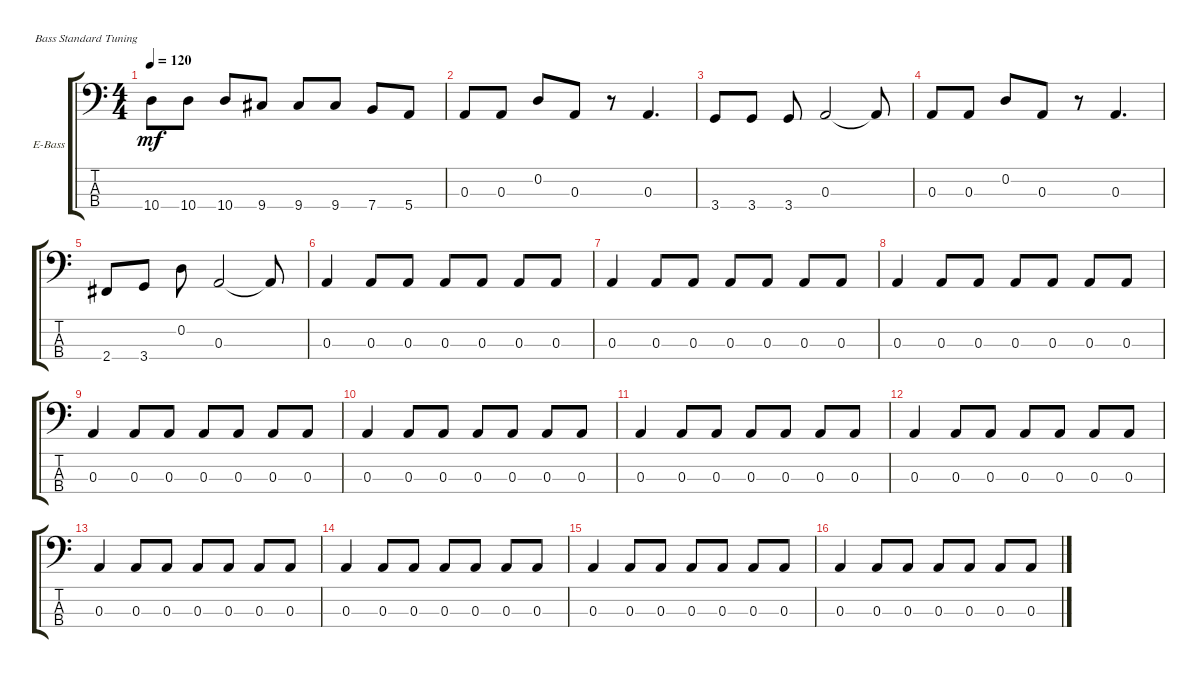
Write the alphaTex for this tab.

\defaultSystemsLayout 4
\bracketExtendMode groupsimilarinstruments
\firstSystemTrackNameOrientation horizontal
\otherSystemsTrackNameOrientation horizontal
\track ("Electric Bass" "E-Bass") {instrument electricbassfinger}
\staff {score tabs}
\tuning (G2 D2 A1 E1)
\ts (4 4)
\tempo 120
\clef f4
\ks c
10.4.8{dy mf} 10.4.8 10.4.8 9.4.8 9.4.8 9.4.8 7.4.8 5.4.8 |
0.3.8 0.3.8 0.2.8 0.3.8 r.8 0.3.4{d} |
3.4.8 3.4.8 3.4.8 0.3.2 0.3{t}.8 |
0.3.8 0.3.8 0.2.8 0.3.8 r.8 0.3.4{d} |
2.4.8 3.4.8 0.2.8 0.3.2 0.3{t}.8 |
0.3.4 0.3.8 0.3.8 0.3.8 0.3.8 0.3.8 0.3.8 |
0.3.4 0.3.8 0.3.8 0.3.8 0.3.8 0.3.8 0.3.8 |
0.3.4 0.3.8 0.3.8 0.3.8 0.3.8 0.3.8 0.3.8 |
0.3.4 0.3.8 0.3.8 0.3.8 0.3.8 0.3.8 0.3.8 |
0.3.4 0.3.8 0.3.8 0.3.8 0.3.8 0.3.8 0.3.8 |
0.3.4 0.3.8 0.3.8 0.3.8 0.3.8 0.3.8 0.3.8 |
0.3.4 0.3.8 0.3.8 0.3.8 0.3.8 0.3.8 0.3.8 |
0.3.4 0.3.8 0.3.8 0.3.8 0.3.8 0.3.8 0.3.8 |
0.3.4 0.3.8 0.3.8 0.3.8 0.3.8 0.3.8 0.3.8 |
0.3.4 0.3.8 0.3.8 0.3.8 0.3.8 0.3.8 0.3.8 |
0.3.4 0.3.8 0.3.8 0.3.8 0.3.8 0.3.8 0.3.8
